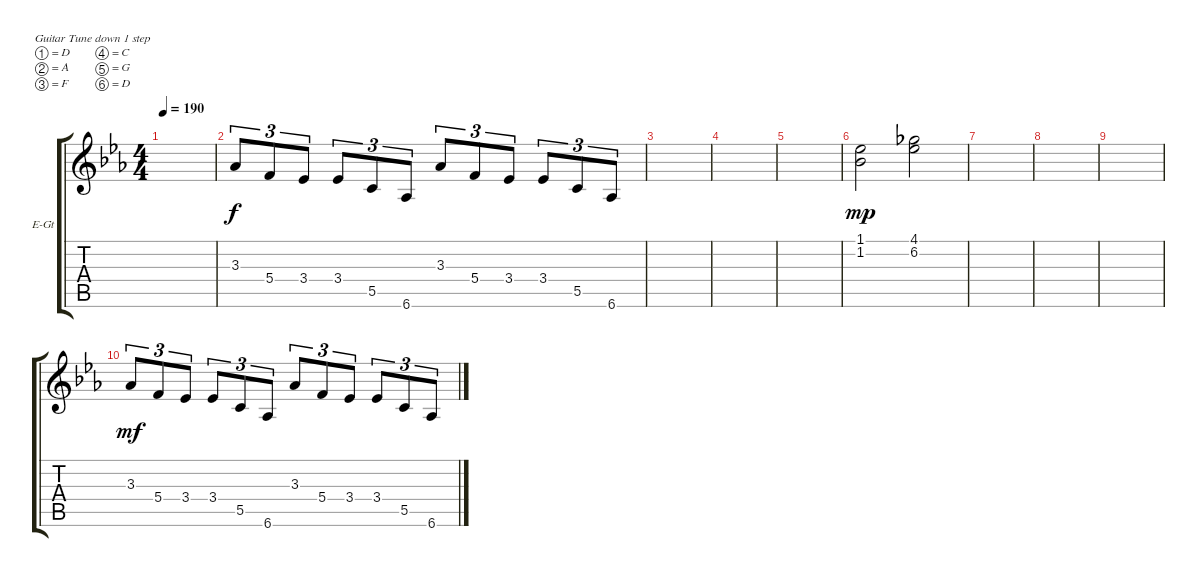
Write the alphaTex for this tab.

\defaultSystemsLayout 4
\bracketExtendMode groupsimilarinstruments
\firstSystemTrackNameOrientation horizontal
\otherSystemsTrackNameOrientation horizontal
\track ("Solo Guitar 1" "E-Gt") {instrument distortionguitar}
\staff {score tabs}
\tuning (D4 A3 F3 C3 G2 D2)
\ts (4 4)
\tempo 190
\clef g2
\ks cminor
|
3.3.8{tu (3 2)} 5.4.8{tu (3 2)} 3.4.8{tu (3 2)} 3.4.8{tu (3 2)} 5.5.8{tu (3 2)} 6.6.8{tu (3 2)} 3.3.8{tu (3 2)} 5.4.8{tu (3 2)} 3.4.8{tu (3 2)} 3.4.8{tu (3 2)} 5.5.8{tu (3 2)} 6.6.8{tu (3 2)} |
|
|
|
(1.2 1.1).2{dy mp} (4.1 6.2).2 |
|
|
|
3.3.8{tu (3 2) dy mf} 5.4.8{tu (3 2)} 3.4.8{tu (3 2)} 3.4.8{tu (3 2)} 5.5.8{tu (3 2)} 6.6.8{tu (3 2)} 3.3.8{tu (3 2)} 5.4.8{tu (3 2)} 3.4.8{tu (3 2)} 3.4.8{tu (3 2)} 5.5.8{tu (3 2)} 6.6.8{tu (3 2)}
